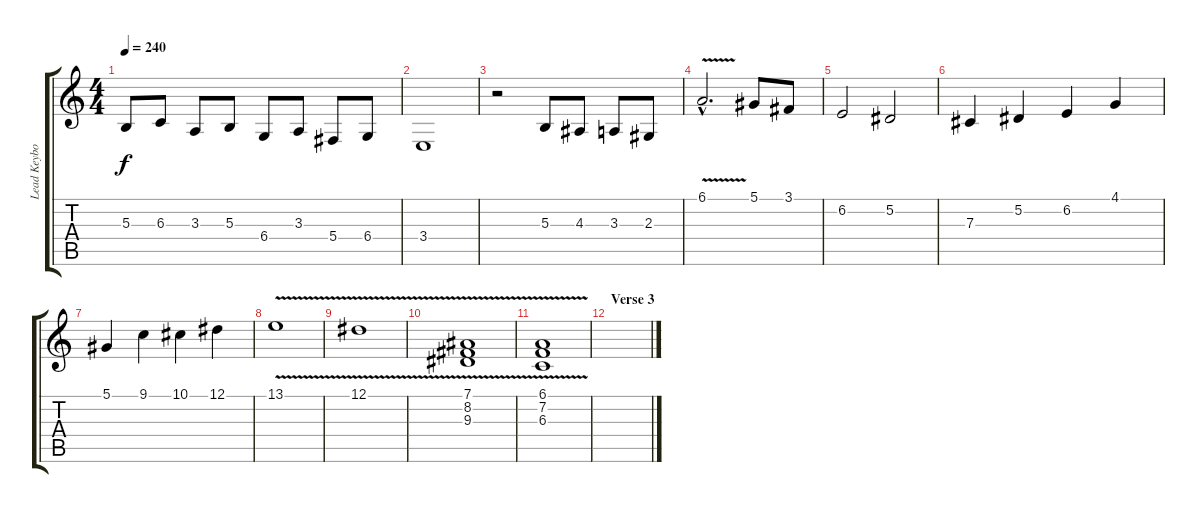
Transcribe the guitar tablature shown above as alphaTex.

\track ("Lead Keyboard" "Lead Keybo") {instrument lead1square}
\staff {score tabs}
\tuning (Eb4 Bb3 Gb3 Db3 Ab2 Eb2) {hide}
\ts (4 4)
\tempo 240
\clef g2
\ks c
5.3.8{dy f} 6.3.8 3.3.8 5.3.8 6.4.8 3.3.8 5.4.8 6.4.8 |
3.4.1 |
r.2 5.3.8 4.3.8 3.3.8 2.3.8 |
6.1{v hac}.2{d} 5.1.8 3.1.8 |
6.2.2 5.2.2 |
7.3.4 5.2.4 6.2.4 4.1.4 |
5.1.4 9.1.4 10.1.4 12.1.4 |
13.1{v}.1 |
12.1{v}.1 |
(7.1{v} 8.2{v} 9.3{v}).1 |
(6.1{v} 7.2{v} 6.3{v}).1 |
\section ("" "Verse 3")
